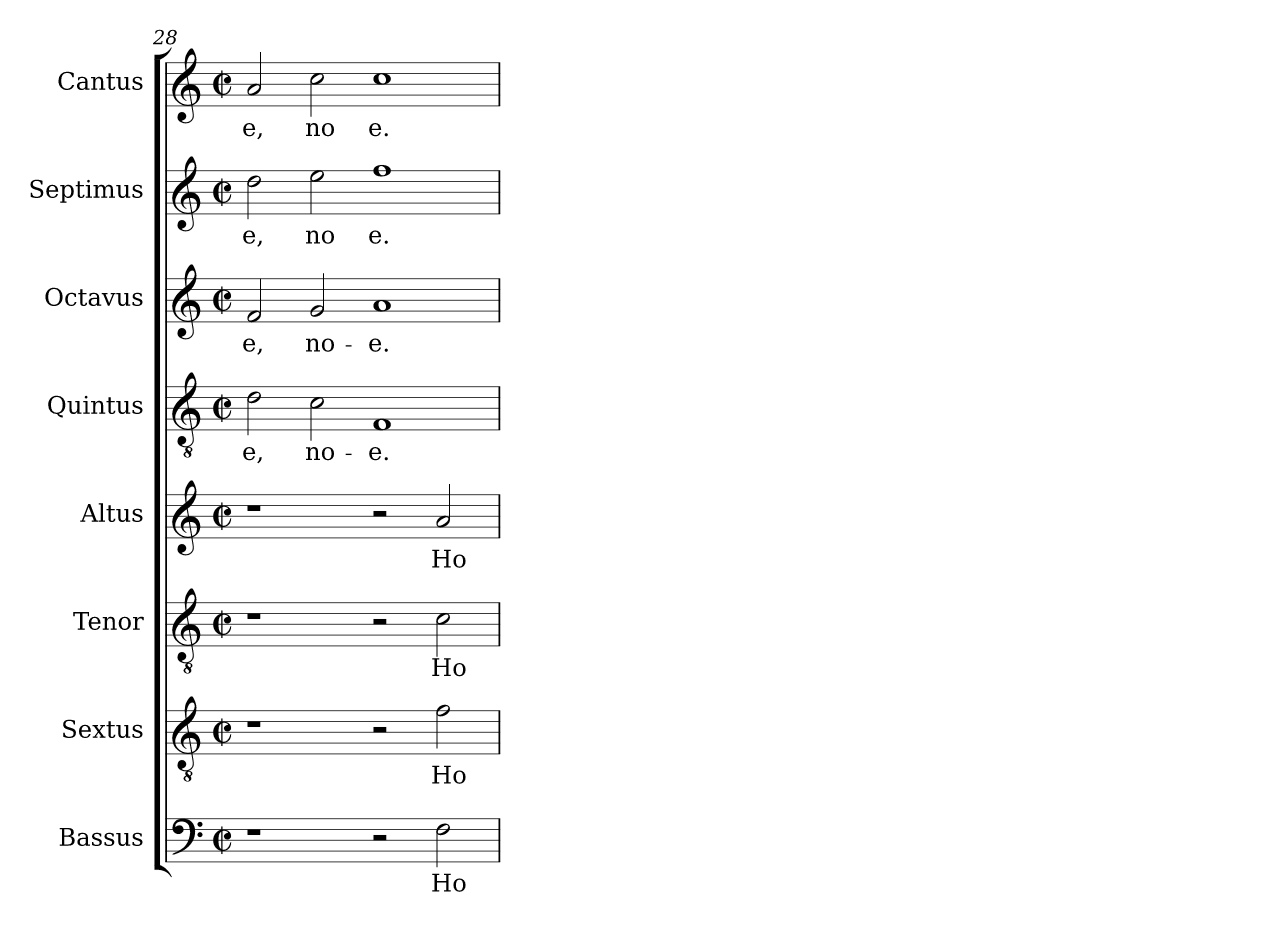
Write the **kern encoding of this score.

**kern	**text	**kern	**text	**kern	**text	**kern	**text	**kern	**text	**kern	**text	**kern	**text	**kern	**text
*part8	*part8	*part7	*part7	*part6	*part6	*part5	*part5	*part4	*part4	*part3	*part3	*part2	*part2	*part1	*part1
*staff8	*staff8	*staff7	*staff7	*staff6	*staff6	*staff5	*staff5	*staff4	*staff4	*staff3	*staff3	*staff2	*staff2	*staff1	*staff1
*I"Bassus	*	*I"Sextus	*	*I"Tenor	*	*I"Altus	*	*I"Quintus	*	*I"Octavus	*	*I"Septimus	*	*I"Cantus	*
*clefF4	*	*clefGv2	*	*clefGv2	*	*clefG2	*	*clefGv2	*	*clefG2	*	*clefG2	*	*clefG2	*
*M2/2	*	*M2/2	*	*M2/2	*	*M2/2	*	*M2/2	*	*M2/2	*	*M2/2	*	*M2/2	*
*met(c|)	*	*met(c|)	*	*met(c|)	*	*met(c|)	*	*met(c|)	*	*met(c|)	*	*met(c|)	*	*met(c|)	*
=28	=28	=28	=28	=28	=28	=28	=28	=28	=28	=28	=28	=28	=28	=28	=28
!	!	!	!	!	!	!	!	!	!LO:LY:b:cj	!	!LO:LY:b:cj	!	!LO:LY:b:cj	!	!LO:LY:b:cj
1r	.	1r	.	1r	.	1r	.	2d\	-e,	2f/	-e,	2dd\	e,	2a/	e,
!	!	!	!	!	!	!	!	!	!LO:LY:b:cj	!	!LO:LY:b:cj	!	!LO:LY:b:cj	!	!LO:LY:b:cj
.	.	.	.	.	.	.	.	2c\	no-	2g/	no-	2ee\	no	2cc\	no
!	!	!	!	!	!	!	!	!	!LO:LY:b:cj	!	!LO:LY:b:cj	!	!LO:LY:b:cj	!	!LO:LY:b:cj
2r	.	2r	.	2r	.	2r	.	1F	-e.	1a	-e.	1ff	e.	1cc	e.
!	!LO:LY:b	!	!LO:LY:b	!	!LO:LY:b	!	!LO:LY:b	!	!	!	!	!	!	!	!
2F\	Ho	2f\	Ho-	2c\	Ho-	2a/	Ho	.	.	.	.	.	.	.	.
=	=	=	=	=	=	=	=	=	=	=	=	=	=	=	=
*-	*-	*-	*-	*-	*-	*-	*-	*-	*-	*-	*-	*-	*-	*-	*-
